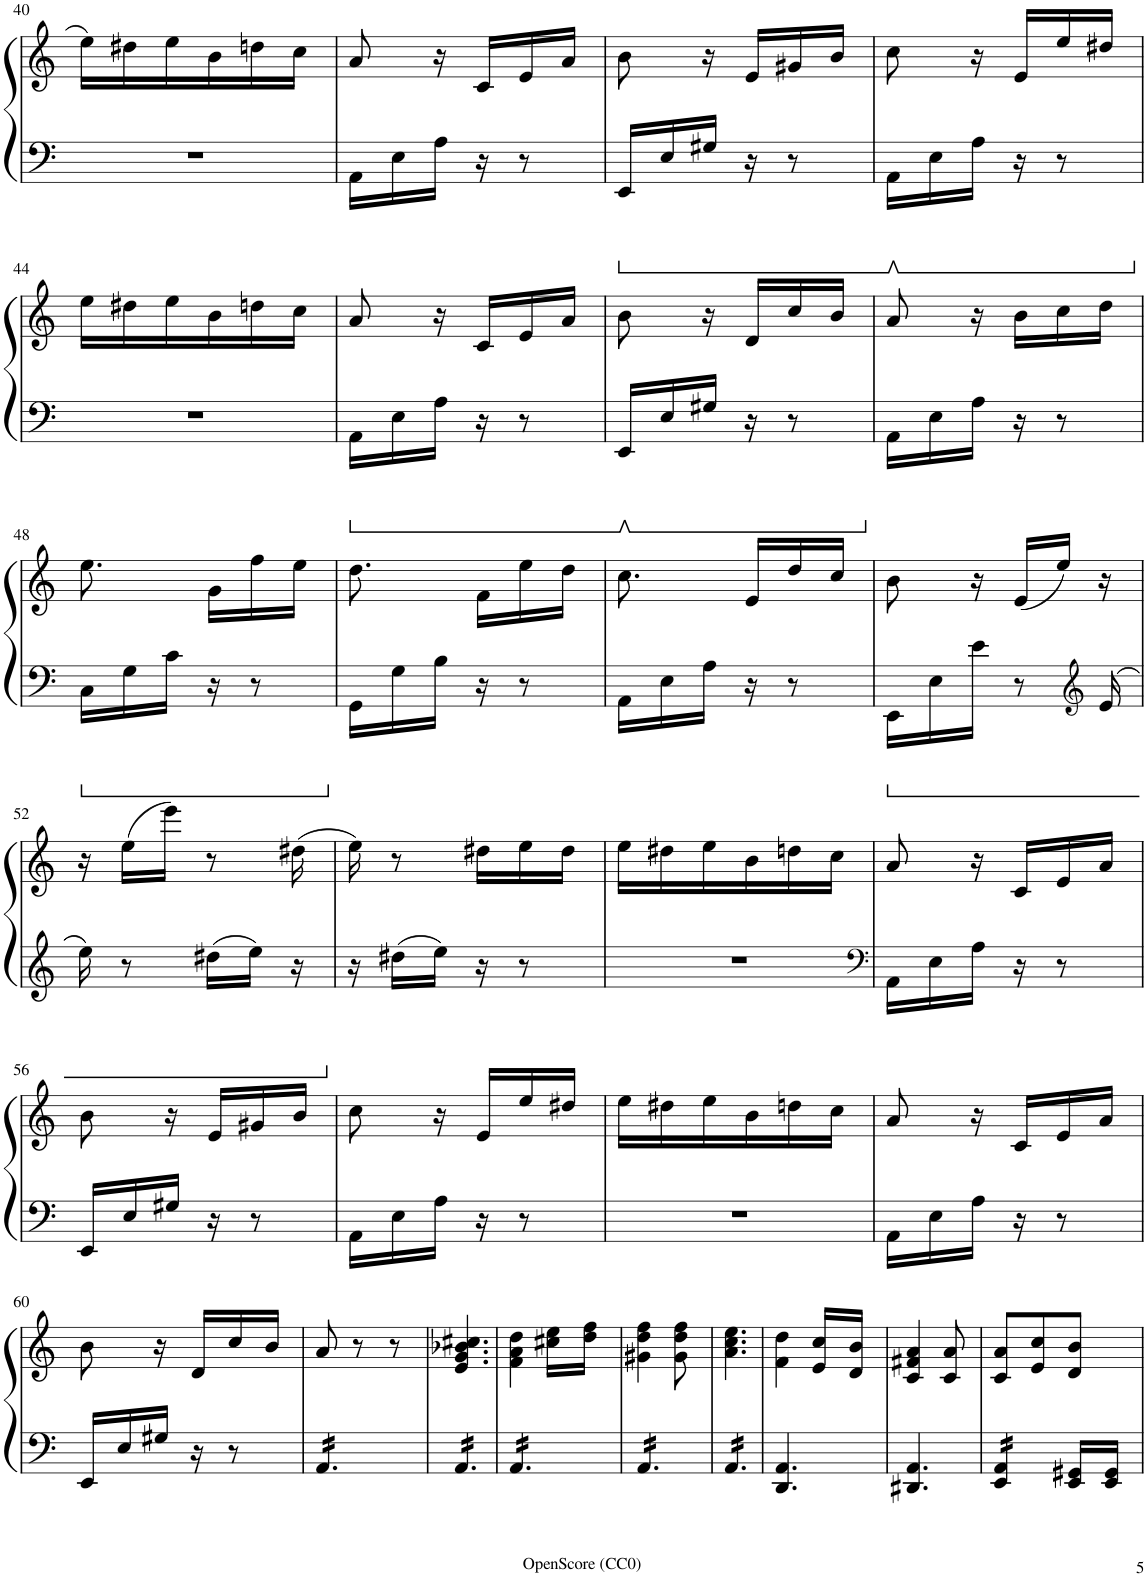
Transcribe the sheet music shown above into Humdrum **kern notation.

**kern	**kern
*part1	*part1
*staff2	*staff1
*I"Piano	*
*I'Pno.	*
!!LO:PB:g=z
*clefF4	*clefG2
*k[]	*k[]
*M3/8	*M3/8
=40	=40
4.r	16ee\LL
.	16dd#X\
.	16ee\
.	16b\
.	16ddn\
.	16cc\JJ
=41	=41
16AA\LL	8a/
16E\	.
16A\JJ	16r
16r	16c/LL
8r	16e/
.	16a/JJ
=42	=42
16EE/LL	8b\
16E/	.
16G#X/JJ	16r
16r	16e/LL
8r	16g#X/
.	16b/JJ
=43	=43
16AA\LL	8cc\
16E\	.
16A\JJ	16r
16r	16e/LL
8r	16ee/
.	16dd#X/JJ
!!LO:LB:g=z
=44	=44
4.r	16ee\LL
.	16dd#X\
.	16ee\
.	16b\
.	16ddn\
.	16cc\JJ
=45	=45
16AA\LL	8a/
16E\	.
16A\JJ	16r
16r	16c/LL
8r	16e/
.	16a/JJ
=46	=46
16EE/LL	8b\
16E/	.
16G#X/JJ	16r
16r	16d/LL
8r	16cc/
.	16b/JJ
=47	=47
16AA\LL	8a/
16E\	.
16A\JJ	16r
16r	16b\LL
8r	16cc\
.	16dd\JJ
!!LO:LB:g=z
=48	=48
16C\LL	8.ee\
16G\	.
16c\JJ	.
16r	16g\LL
8r	16ff\
.	16ee\JJ
=49	=49
16GG\LL	8.dd\
16G\	.
16B\JJ	.
16r	16f\LL
8r	16ee\
.	16dd\JJ
=50	=50
16AA\LL	8.cc\
16E\	.
16A\JJ	.
16r	16e/LL
8r	16dd/
.	16cc/JJ
=51	=51
16EE\LL	8b\
16E\	.
16e\JJ	16r
8r	(16e/LL
.	16ee/JJ)
*clefG2	*
16e/	16r
!!LO:LB:g=z
=52	=52
16ee\	16r
8r	(16ee\LL
.	16eee\JJ)
16dd#X\LL	8r
16ee\JJ	.
16r	(16dd#X\
=53	=53
16r	16ee\)
16dd#X\LL	8r
16ee\JJ	.
16r	16dd#X\LL
8r	16ee\
.	16dd#\JJ
=54	=54
4.r	16ee\LL
.	16dd#X\
.	16ee\
.	16b\
.	16ddn\
.	16cc\JJ
=55	=55
*clefF4	*
16AA\LL	8a/
16E\	.
16A\JJ	16r
16r	16c/LL
8r	16e/
.	16a/JJ
!!LO:LB:g=z
=56	=56
16EE/LL	8b\
16E/	.
16G#X/JJ	16r
16r	16e/LL
8r	16g#X/
.	16b/JJ
=57	=57
16AA\LL	8cc\
16E\	.
16A\JJ	16r
16r	16e/LL
8r	16ee/
.	16dd#X/JJ
=58	=58
4.r	16ee\LL
.	16dd#X\
.	16ee\
.	16b\
.	16ddn\
.	16cc\JJ
=59	=59
16AA\LL	8a/
16E\	.
16A\JJ	16r
16r	16c/LL
8r	16e/
.	16a/JJ
!!LO:LB:g=z
=60	=60
16EE/LL	8b\
16E/	.
16G#X/JJ	16r
16r	16d/LL
8r	16cc/
.	16b/JJ
=61	=61
*tremolo	*
16AA/LL	8a/
16AA/	.
16AA/	8r
16AA/	.
16AA/	8r
16AA/JJ	.
=62	=62
16AA/LL	4.e/ 4.g/ 4.b-X/ 4.cc#X/
16AA/	.
16AA/	.
16AA/	.
16AA/	.
16AA/JJ	.
=63	=63
16AA/LL	4f\ 4a\ 4dd\
16AA/	.
16AA/	.
16AA/	.
16AA/	16cc#X\ 16ee\LL
16AA/JJ	16dd\ 16ff\JJ
=64	=64
16AA/LL	4g#X\ 4dd\ 4ff\
16AA/	.
16AA/	.
16AA/	.
16AA/	8g#\ 8dd\ 8ff\
16AA/JJ	.
=65	=65
16AA/LL	4.a\ 4.cc\ 4.ee\
16AA/	.
16AA/	.
16AA/	.
16AA/	.
16AA/JJ	.
*Xtremolo	*
=66	=66
4.DD/ 4.AA/	4f\ 4dd\
.	16e/ 16cc/LL
.	16d/ 16b/JJ
=67	=67
4.DD#X/ 4.AA/	4c/ 4f#X/ 4a/
.	8c/ 8a/
=68	=68
*tremolo	*
16EE/ 16AA/LL	8c/ 8a/L
16EE/ 16AA/	.
16EE/ 16AA/	8e/ 8cc/
16EE/ 16AA/JJ	.
*Xtremolo	*
16EE/ 16GG#X/LL	8d/ 8b/J
16EE/ 16GG#/JJ	.
=	=
*-	*-
